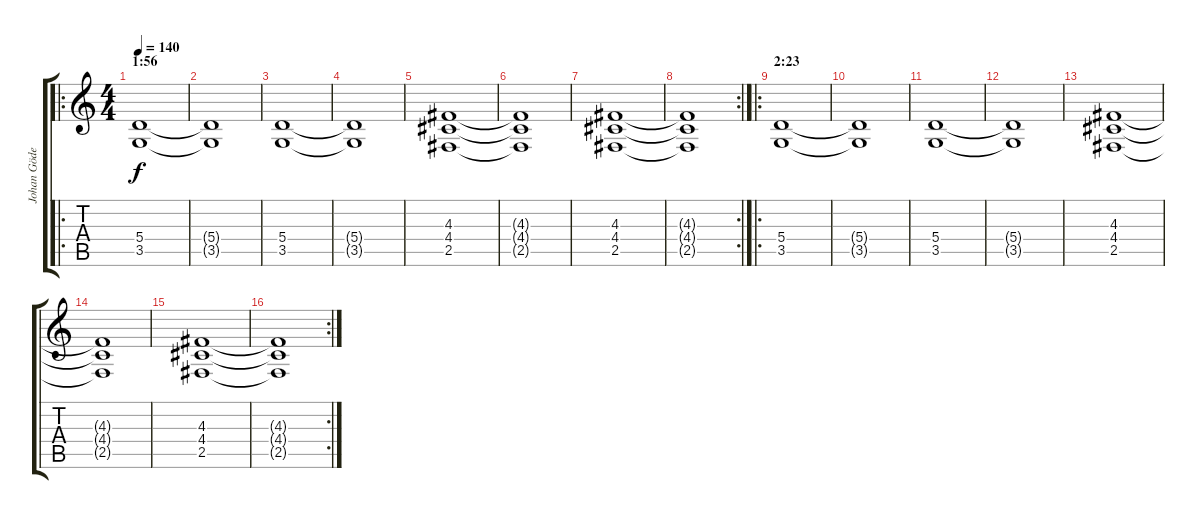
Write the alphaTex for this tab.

\track ("Johan Göderberg" "Johan Göde") {instrument distortionguitar}
\staff {score tabs}
\tuning (B3 Gb3 D3 A2 E2 B1) {hide}
\ro
\ts (4 4)
\section ("" "1:56")
\tempo 140
\clef g2
\ks c
(5.4 3.5).1{dy f} |
(5.4{t} 3.5{t}).1 |
(5.4 3.5).1 |
(5.4{t} 3.5{t}).1 |
(4.3 4.4 2.5).1 |
(4.3{t} 4.4{t} 2.5{t}).1 |
(4.3 4.4 2.5).1 |
\rc 2
(4.3{t} 4.4{t} 2.5{t}).1 |
\ro
\section ("" "2:23")
(5.4 3.5).1 |
(5.4{t} 3.5{t}).1 |
(5.4 3.5).1 |
(5.4{t} 3.5{t}).1 |
(4.3 4.4 2.5).1 |
(4.3{t} 4.4{t} 2.5{t}).1 |
(4.3 4.4 2.5).1 |
\rc 2
(4.3{t} 4.4{t} 2.5{t}).1
